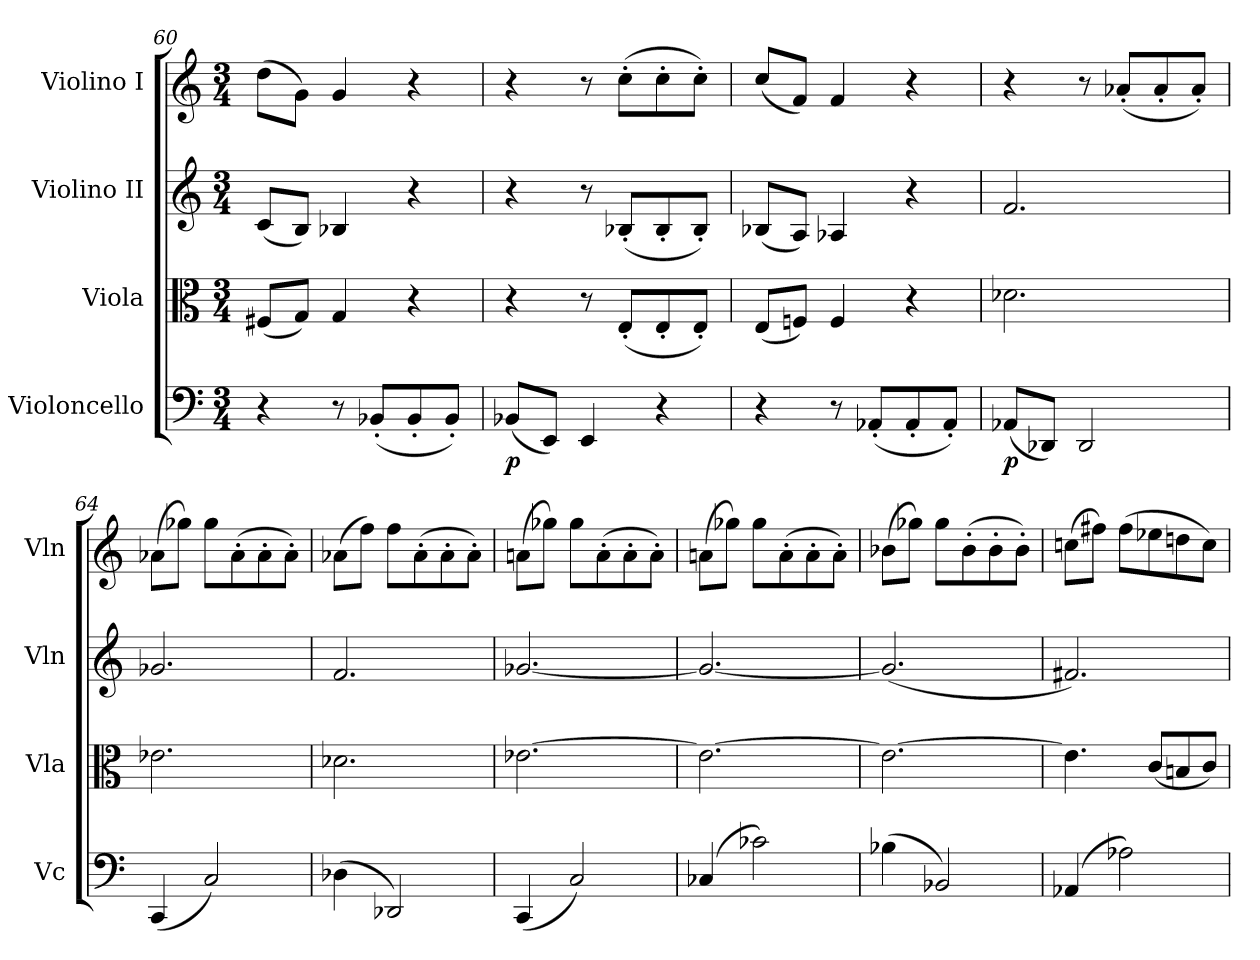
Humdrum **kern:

**kern	**dynam	**kern	**dynam	**kern	**dynam	**kern	**dynam
*part4	*part4	*part3	*part3	*part2	*part2	*part1	*part1
*staff4	*staff4	*staff3	*staff3	*staff2	*staff2	*staff1	*staff1
*I"Violoncello	*	*I"Viola	*	*I"Violino II	*	*I"Violino I	*
*I'Vc	*	*I'Vla	*	*I'Vln	*	*I'Vln	*
*clefF4	*	*clefC3	*	*clefG2	*	*clefG2	*
*k[]	*	*k[]	*	*k[]	*	*k[]	*
*C:	*	*C:	*	*C:	*	*C:	*
*M3/4	*	*M3/4	*	*M3/4	*	*M3/4	*
=60	=60	=60	=60	=60	=60	=60	=60
4r	.	(8F#XL	.	(8cL	.	(8ddL	.
.	.	8GJ)	.	8BJ)	.	8gJ)	.
8r	.	4G	.	4B-X	.	4g	.
(8BB-X'L	cresc.	.	.	.	.	.	.
8BB-'	.	4r	.	4r	.	4r	.
8BB-'J)	.	.	.	.	.	.	.
=61	=61	=61	=61	=61	=61	=61	=61
(8BB-XL	p	4r	.	4r	.	4r	.
8EEJ)	.	.	.	.	.	.	.
4EE	.	8r	.	8r	.	8r	.
.	.	(8E'L	.	(8B-X'L	.	(8cc'L	.
4r	.	8E'	.	8B-'	.	8cc'	.
.	.	8E'J)	.	8B-'J)	.	8cc'J)	.
=62	=62	=62	=62	=62	=62	=62	=62
4r	.	(8EL	.	(8B-XL	.	(8ccL	.
.	.	8FnJ)	.	8AJ)	.	8fJ)	.
8r	.	4F	.	4A-X	.	4f	.
(8AA-X'L	cresc.	.	.	.	.	.	.
8AA-'	.	4r	.	4r	.	4r	.
8AA-'J)	.	.	.	.	.	.	.
!!LO:LB:g=z
=63	=63	=63	=63	=63	=63	=63	=63
(8AA-XL	p	2.d-X	.	2.f	.	4r	.
8DD-XJ)	.	.	.	.	.	.	.
2DD-	.	.	.	.	.	8r	.
.	.	.	.	.	.	(8a-X'L	.
.	.	.	.	.	.	8a-'	.
.	.	.	.	.	.	8a-'J)	.
=64	=64	=64	=64	=64	=64	=64	=64
(4CC	.	2.e-X	.	2.g-X	.	(8a-XL	.
.	.	.	.	.	.	8gg-XJ)	.
2C)	.	.	.	.	.	8gg-L	.
.	.	.	.	.	.	(8a-'	.
.	.	.	.	.	.	8a-'	.
.	.	.	.	.	.	8a-'J)	.
=65	=65	=65	=65	=65	=65	=65	=65
(4D-X	.	2.d-X	.	2.f	.	(8a-XL	.
.	.	.	.	.	.	8ffJ)	.
2DD-X)	.	.	.	.	.	8ffL	.
.	.	.	.	.	.	(8a-'	.
.	.	.	.	.	.	8a-'	.
.	.	.	.	.	.	8a-'J)	.
=66	=66	=66	=66	=66	=66	=66	=66
(4CC	.	[2.e-X	.	[2.g-X	.	(8anL	.
.	.	.	.	.	.	8gg-XJ)	.
2C)	.	.	.	.	.	8gg-L	.
.	.	.	.	.	.	(8a'	.
.	.	.	.	.	.	8a'	.
.	.	.	.	.	.	8a'J)	.
=67	=67	=67	=67	=67	=67	=67	=67
(4C-X	.	2.e-_	.	2.g-_	.	(8anL	.
.	.	.	.	.	.	8gg-XJ)	.
2c-X)	.	.	.	.	.	8gg-L	.
.	.	.	.	.	.	(8a'	.
.	.	.	.	.	.	8a'	.
.	.	.	.	.	.	8a'J)	.
=68	=68	=68	=68	=68	=68	=68	=68
(4B-X	.	2.e-_	.	(2.g-]	.	(8b-XL	.
.	.	.	.	.	.	8gg-XJ)	.
2BB-X)	.	.	.	.	.	8gg-L	.
.	.	.	.	.	.	(8b-'	.
.	.	.	.	.	.	8b-'	.
.	.	.	.	.	.	8b-'J)	.
=69	=69	=69	=69	=69	=69	=69	=69
(4AA-X	cresc.	4.e-]	cresc.	2.f#X)	cresc.	(8ccnL	cresc.
.	.	.	.	.	.	8ff#XJ)	.
2A-X)	.	.	.	.	.	(8ff#L	.
.	.	(8cL	.	.	.	8ee-X	.
.	.	8Bn	.	.	.	8ddn	.
.	.	8cJ)	.	.	.	8ccJ)	.
=	=	=	=	=	=	=	=
*-	*-	*-	*-	*-	*-	*-	*-
